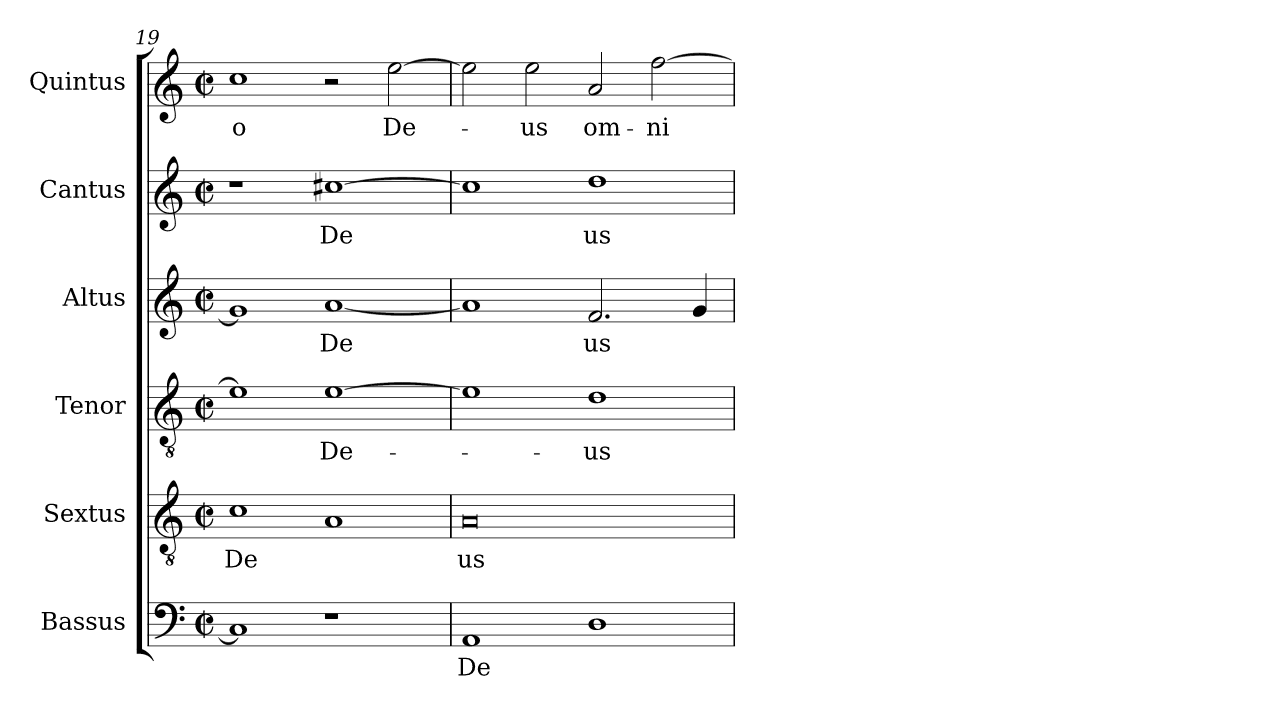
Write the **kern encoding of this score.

**kern	**text	**kern	**text	**kern	**text	**kern	**text	**kern	**text	**kern	**text
*part6	*part6	*part5	*part5	*part4	*part4	*part3	*part3	*part2	*part2	*part1	*part1
*staff6	*staff6	*staff5	*staff5	*staff4	*staff4	*staff3	*staff3	*staff2	*staff2	*staff1	*staff1
*I"Bassus	*	*I"Sextus	*	*I"Tenor	*	*I"Altus	*	*I"Cantus	*	*I"Quintus	*
*clefF4	*	*clefGv2	*	*clefGv2	*	*clefG2	*	*clefG2	*	*clefG2	*
*M2/2	*	*M2/2	*	*M2/2	*	*M2/2	*	*M2/2	*	*M2/2	*
*met(c|)	*	*met(c|)	*	*met(c|)	*	*met(c|)	*	*met(c|)	*	*met(c|)	*
=19	=19	=19	=19	=19	=19	=19	=19	=19	=19	=19	=19
!	!	!	!LO:LY:b:cj	!	!	!	!	!	!	!	!LO:LY:b:cj
1C]	.	1c	De	1e]	.	1g]	.	1r	.	1cc	o
!	!	!	!	!	!LO:LY:b:cj	!	!LO:LY:b:cj	!	!LO:LY:b:cj	!	!
1r	.	1A	.	[>1e	De-	[<1a	De	[>1cc#X	De	2r	.
!	!	!	!	!	!	!	!	!	!	!	!LO:LY:b
.	.	.	.	.	.	.	.	.	.	[>2ee\	De-
=20	=20	=20	=20	=20	=20	=20	=20	=20	=20	=20	=20
!	!LO:LY:b:cj	!	!LO:LY:b:cj	!	!	!	!	!	!	!	!
1AA	De	0A	us	1e]	.	1a]	.	1cc#]	.	2ee\]	.
!	!	!	!	!	!	!	!	!	!	!	!LO:LY:b:cj
.	.	.	.	.	.	.	.	.	.	2ee\	-us
!	!	!	!	!	!LO:LY:b:cj	!	!LO:LY:b:cj	!	!LO:LY:b:cj	!	!LO:LY:b:cj
1D	.	.	.	1d	-us	2.f/	us	1dd	us	2a/	om-
!	!	!	!	!	!	!	!	!	!	!	!LO:LY:b:cj
.	.	.	.	.	.	.	.	.	.	[>2ff\	-ni-
.	.	.	.	.	.	4g/	.	.	.	.	.
=	=	=	=	=	=	=	=	=	=	=	=
*-	*-	*-	*-	*-	*-	*-	*-	*-	*-	*-	*-
